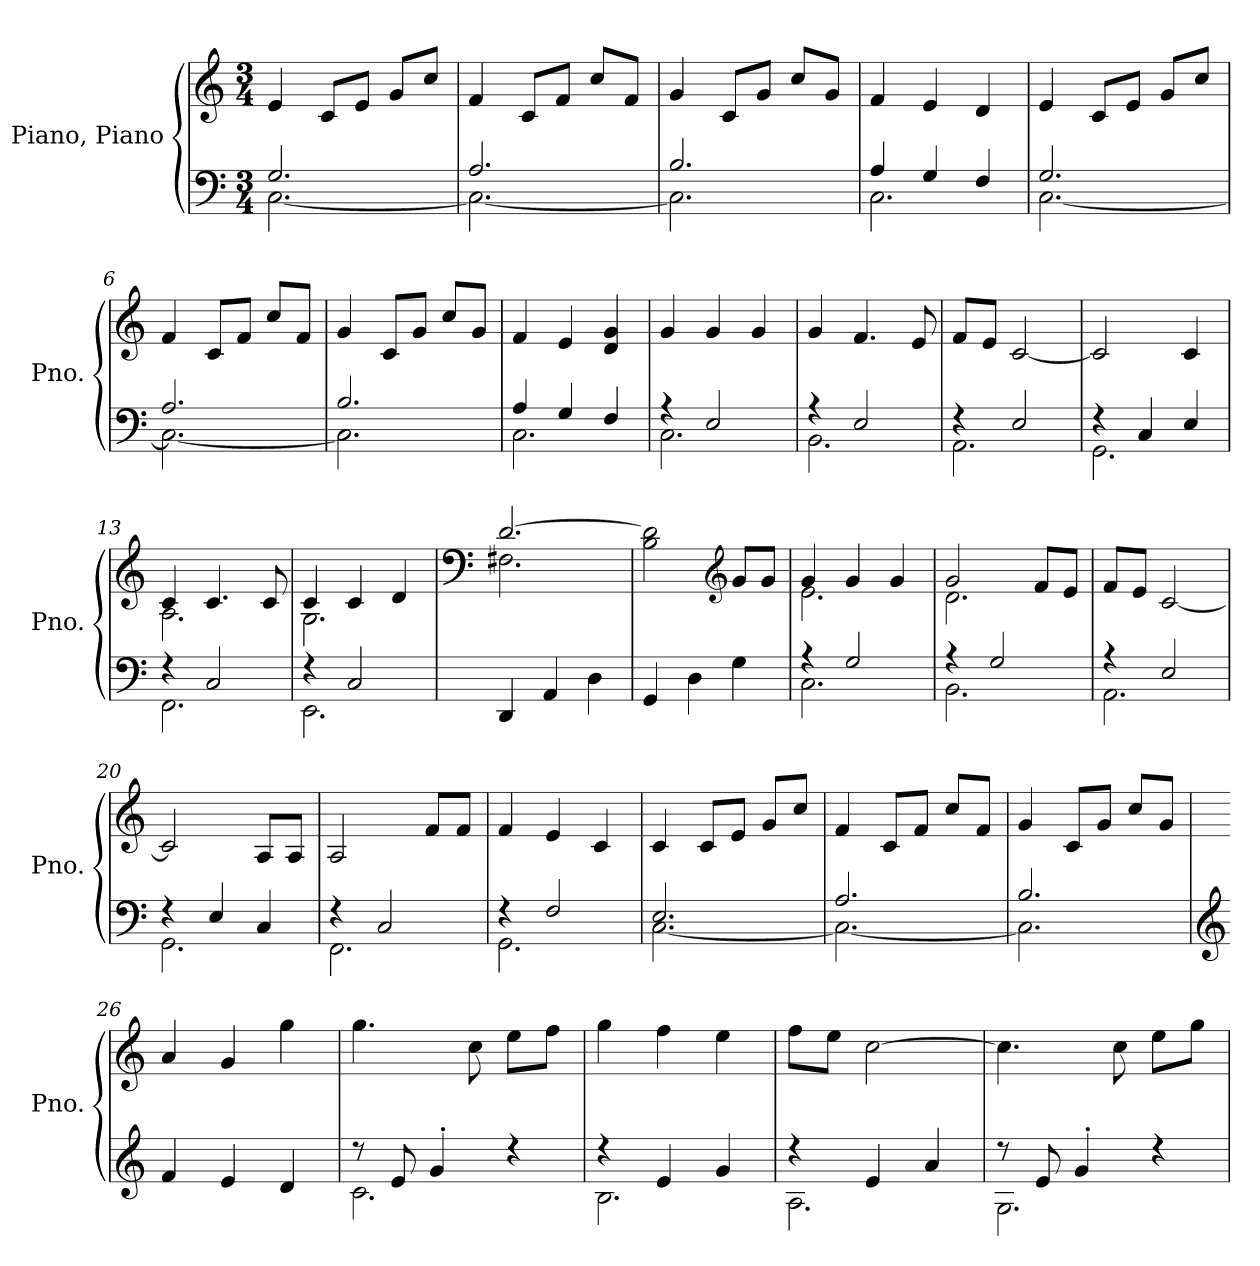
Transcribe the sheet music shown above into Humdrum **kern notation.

**kern	**kern
*part1	*part1
*staff2	*staff1
*I"Piano, Piano	*
*I'Pno.	*
*clefF4	*clefG2
*k[]	*k[]
*M3/4	*M3/4
*MM152	*MM152
=1	=1
*^	*
2.G/	[2.C\	4e/
.	.	8c/L
.	.	8e/J
.	.	8g/L
.	.	8cc/J
=2	=2	=2
2.A/	2.C\_	4f/
.	.	8c/L
.	.	8f/J
.	.	8cc/L
.	.	8f/J
=3	=3	=3
2.B/	2.C\]	4g/
.	.	8c/L
.	.	8g/J
.	.	8cc/L
.	.	8g/J
=4	=4	=4
4A/	2.C\	4f/
4G/	.	4e/
4F/	.	4d/
=5	=5	=5
2.G/	[2.C\	4e/
.	.	8c/L
.	.	8e/J
.	.	8g/L
.	.	8cc/J
=6	=6	=6
2.A/	2.C\_	4f/
.	.	8c/L
.	.	8f/J
.	.	8cc/L
.	.	8f/J
=7	=7	=7
2.B/	2.C\]	4g/
.	.	8c/L
.	.	8g/J
.	.	8cc/L
.	.	8g/J
=8	=8	=8
4A/	2.C\	4f/
4G/	.	4e/
4F/	.	4d/ 4g/
!!LO:LB:g=z
=9	=9	=9
4r	2.C\	4g/
2E/	.	4g/
.	.	4g/
=10	=10	=10
4r	2.BB\	4g/
2E/	.	4.f/
.	.	8e/
=11	=11	=11
4r	2.AA\	8f/L
.	.	8e/J
2E/	.	[2c/
=12	=12	=12
4r	2.GG\	2c/]
4C/	.	.
4E/	.	4c/
=13	=13	=13
*	*	*^
4r	2.FF\	4c/	2.A\
2C/	.	4.c/	.
.	.	8c/	.
=14	=14	=14	=14
4r	2.EE\	4c/	2.G\
2C/	.	4c/	.
.	.	4d/	.
*v	*v	*	*
=15	=15	=15
*	*clefF4	*
4DD/	[2.d/	2.F#X\
4AA/	.	.
4D\	.	.
*	*v	*v
=16	=16
4GG/	2B\ 2d\]
4D\	.
*	*clefG2
4G\	8g/L
.	8g/J
=17	=17
*^	*^
4r	2.C\	4g/	2.e\
2G/	.	4g/	.
.	.	4g/	.
!!LO:LB:g=z	!!
=18	=18	=18	=18
4r	2.BB\	2g/	2.d\
2G/	.	.	.
.	.	8f/L	.
.	.	8e/J	.
*	*	*v	*v
=19	=19	=19
4r	2.AA\	8f/L
.	.	8e/J
2E/	.	[2c/
=20	=20	=20
4r	2.GG\	2c/]
4E/	.	.
4C/	.	8A/L
.	.	8A/J
=21	=21	=21
4r	2.FF\	2A/
2C/	.	.
.	.	8f/L
.	.	8f/J
=22	=22	=22
4r	2.GG\	4f/
2F/	.	4e/
.	.	4c/
=23	=23	=23
2.E/	[2.C\	4c/
.	.	8c/L
.	.	8e/J
.	.	8g/L
.	.	8cc/J
=24	=24	=24
2.A/	2.C\_	4f/
.	.	8c/L
.	.	8f/J
.	.	8cc/L
.	.	8f/J
=25	=25	=25
2.B/	2.C\]	4g/
.	.	8c/L
.	.	8g/J
.	.	8cc/L
.	.	8g/J
*v	*v	*
!!LO:LB:g=z
=26	=26
*clefG2	*
4f/	4a/
4e/	4g/
4d/	4gg\
=27	=27
*^	*
8r	2.c\	4.gg\
8e/	.	.
4g'/	.	.
.	.	8cc\
4r	.	8ee\L
.	.	8ff\J
=28	=28	=28
4r	2.B\	4gg\
4e/	.	4ff\
4g/	.	4ee\
=29	=29	=29
4r	2.A\	8ff\L
.	.	8ee\J
4e/	.	[2cc\
4a/	.	.
=30	=30	=30
8r	2.G\	4.cc\]
8e/	.	.
4g'/	.	.
.	.	8cc\
4r	.	8ee\L
.	.	8gg\J
*v	*v	*
=	=
*-	*-
